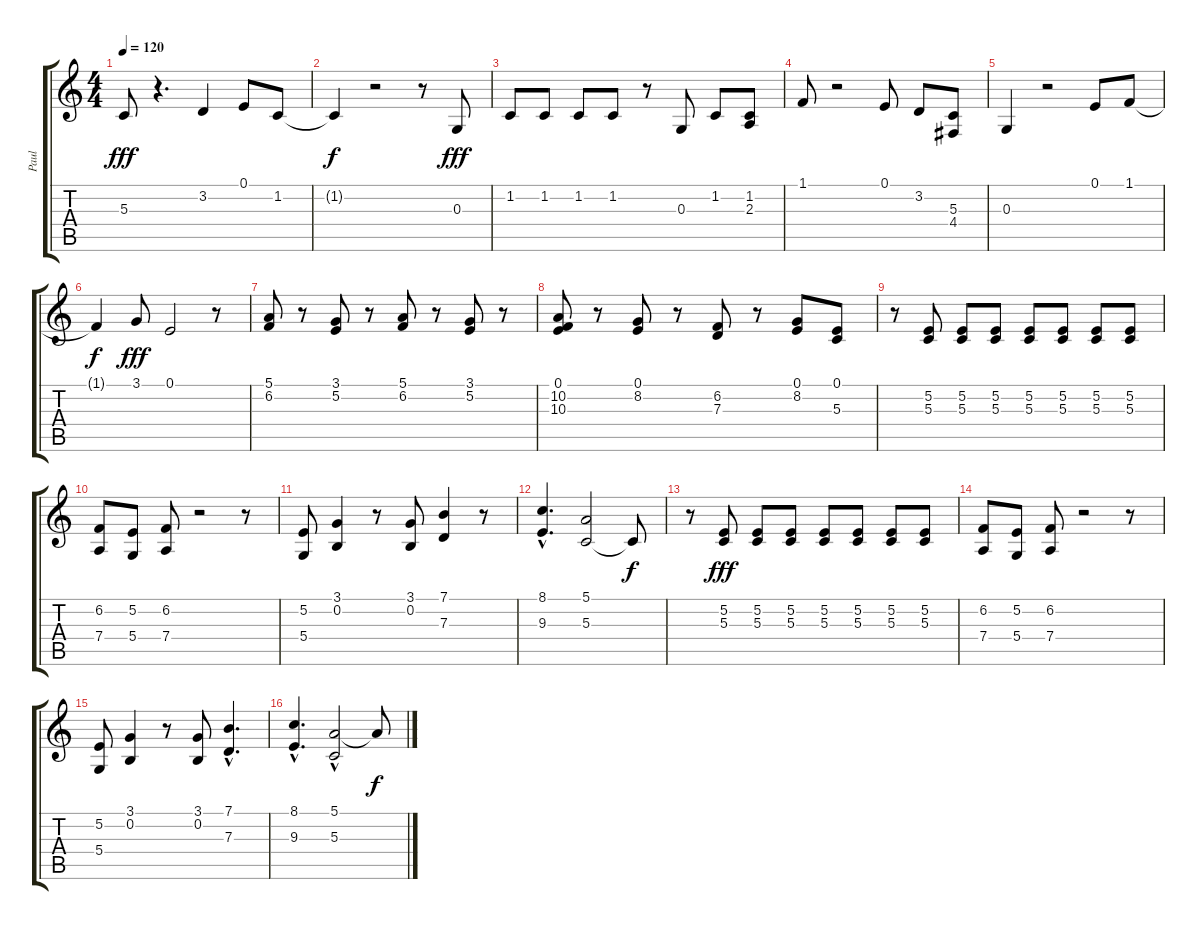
\track ("Paul" "Paul") {instrument frenchhorn}
\staff {score tabs}
\tuning (E4 B3 G3 D3 A2 E2) {hide}
\ts (4 4)
\tempo 120
\clef g2
\ks c
5.3.8{dy fff} r.4{d} 3.2.4 0.1.8 1.2.8 |
1.2{t}.4{dy f} r.2 r.8 0.3.8{dy fff} |
1.2.8 1.2.8 1.2.8 1.2.8 r.8 0.3.8 1.2.8 (1.2 2.3).8 |
1.1.8 r.2 0.1.8 3.2.8 (5.3 4.4).8 |
0.3.4 r.2 0.1.8 1.1.8 |
1.1{t}.4{dy f} 3.1.8{dy fff} 0.1.2 r.8 |
(5.1 6.2).8 r.8 (3.1 5.2).8 r.8 (5.1 6.2).8 r.8 (3.1 5.2).8 r.8 |
(0.1 10.2 10.3).8 r.8 (0.1 8.2).8 r.8 (6.2 7.3).8 r.8 (0.1 8.2).8 (0.1 5.3).8 |
r.8 (5.2 5.3).8 (5.2 5.3).8 (5.2 5.3).8 (5.2 5.3).8 (5.2 5.3).8 (5.2 5.3).8 (5.2 5.3).8 |
(6.2 7.4).8 (5.2 5.4).8 (6.2 7.4).8 r.2 r.8 |
(5.2 5.4).8 (3.1 0.2).4 r.8 (3.1 0.2).8 (7.1 7.3).4 r.8 |
(8.1{hac} 9.3{hac}).4{d} (5.1 5.3).2 5.3{t}.8{dy f} |
r.8 (5.2 5.3).8{dy fff} (5.2 5.3).8 (5.2 5.3).8 (5.2 5.3).8 (5.2 5.3).8 (5.2 5.3).8 (5.2 5.3).8 |
(6.2 7.4).8 (5.2 5.4).8 (6.2 7.4).8 r.2 r.8 |
(5.2 5.4).8 (3.1 0.2).4 r.8 (3.1 0.2).8 (7.1{hac} 7.3).4{d} |
(8.1{hac} 9.3{hac}).4{d} (5.1 5.3{hac}).2 5.1{t}.8{dy f}
